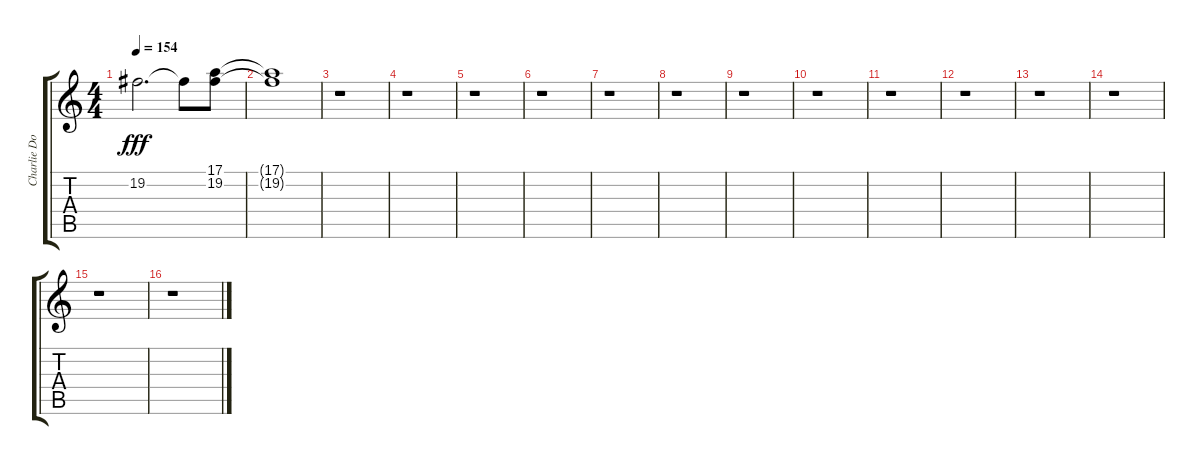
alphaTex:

\track ("Charlie Dominici" "Charlie Do") {mute instrument tenorsax}
\staff {score tabs}
\tuning (E4 B3 G3 D3 A2 E2) {hide}
\ts (4 4)
\tempo 154
\clef g2
\ks c
19.2{t}.2{d dy fff} 19.2{t}.8 (17.1 19.2).8 |
(17.1{t} 19.2{t}).1 |
r.1 |
r.1 |
r.1 |
r.1 |
r.1 |
r.1 |
r.1 |
r.1 |
r.1 |
r.1 |
r.1 |
r.1 |
r.1 |
r.1
